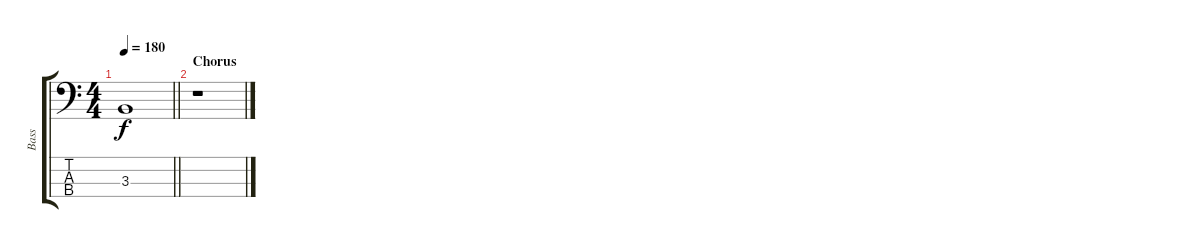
\track ("Bass" "Bass") {instrument electricbassfinger}
\staff {score tabs}
\tuning (Gb2 Db2 Ab1 Eb1) {hide}
\ts (4 4)
\tempo 180
\clef f4
\barLineRight lightlight
\ks c
3.3.1{dy f} |
\section ("" "Chorus")
r.1
